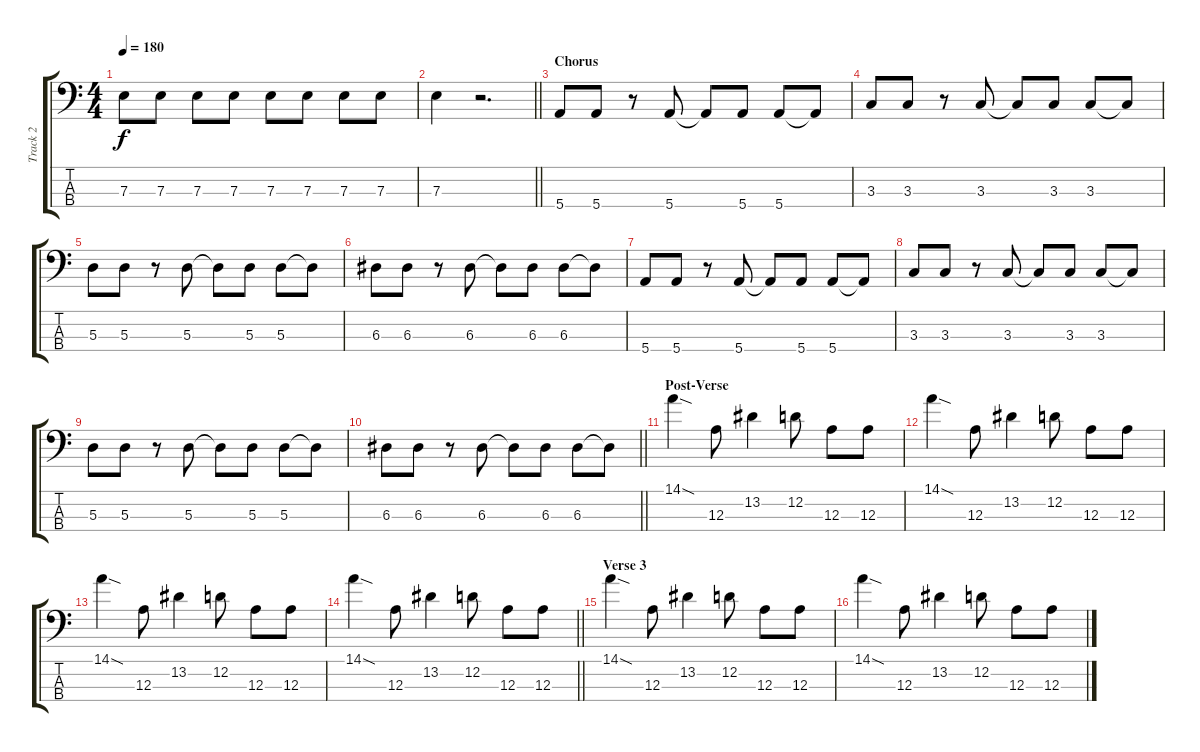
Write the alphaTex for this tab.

\track ("Track 2" "Track 2") {instrument electricbassfinger}
\staff {score tabs}
\tuning (G2 D2 A1 E1) {hide}
\ts (4 4)
\tempo 180
\clef f4
\ks c
7.3.8{dy f} 7.3.8 7.3.8 7.3.8 7.3.8 7.3.8 7.3.8 7.3.8 |
\barLineRight lightlight
7.3.4 r.2{d} |
\section ("" "Chorus")
5.4.8 5.4.8 r.8 5.4.8 5.4{t}.8 5.4.8 5.4.8 5.4{t}.8 |
3.3.8 3.3.8 r.8 3.3.8 3.3{t}.8 3.3.8 3.3.8 3.3{t}.8 |
5.3.8 5.3.8 r.8 5.3.8 5.3{t}.8 5.3.8 5.3.8 5.3{t}.8 |
6.3.8 6.3.8 r.8 6.3.8 6.3{t}.8 6.3.8 6.3.8 6.3{t}.8 |
5.4.8 5.4.8 r.8 5.4.8 5.4{t}.8 5.4.8 5.4.8 5.4{t}.8 |
3.3.8 3.3.8 r.8 3.3.8 3.3{t}.8 3.3.8 3.3.8 3.3{t}.8 |
5.3.8 5.3.8 r.8 5.3.8 5.3{t}.8 5.3.8 5.3.8 5.3{t}.8 |
\barLineRight lightlight
6.3.8 6.3.8 r.8 6.3.8 6.3{t}.8 6.3.8 6.3.8 6.3{t}.8 |
\section ("" "Post-Verse")
14.1{sod}.4 12.3.8 13.2.4 12.2.8 12.3.8 12.3.8 |
14.1{sod}.4 12.3.8 13.2.4 12.2.8 12.3.8 12.3.8 |
14.1{sod}.4 12.3.8 13.2.4 12.2.8 12.3.8 12.3.8 |
\barLineRight lightlight
14.1{sod}.4 12.3.8 13.2.4 12.2.8 12.3.8 12.3.8 |
\section ("" "Verse 3")
14.1{sod}.4 12.3.8 13.2.4 12.2.8 12.3.8 12.3.8 |
14.1{sod}.4 12.3.8 13.2.4 12.2.8 12.3.8 12.3.8
